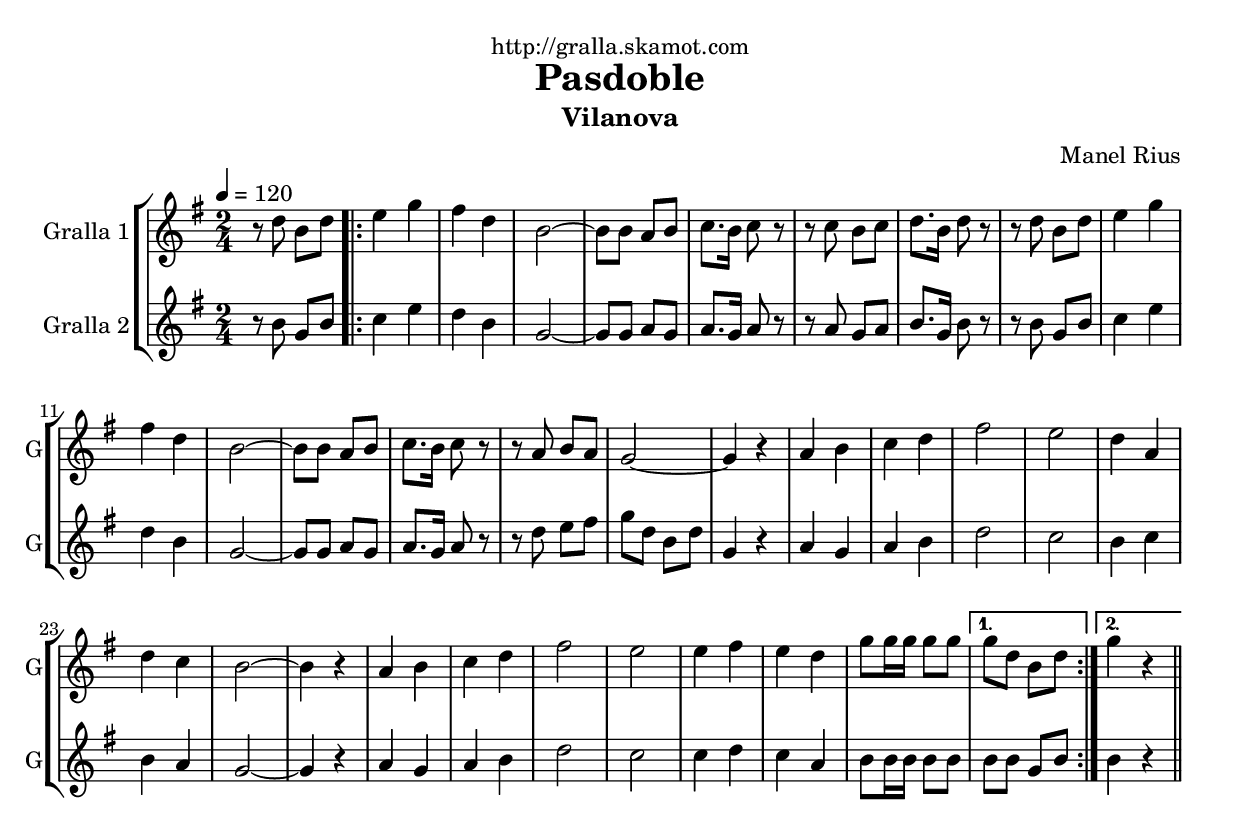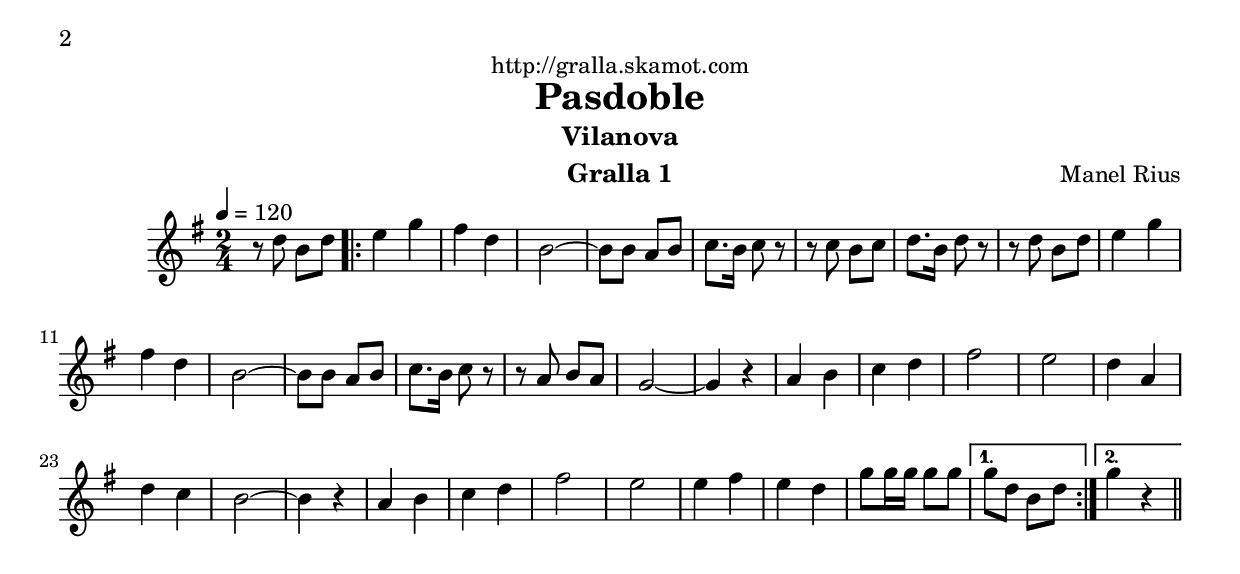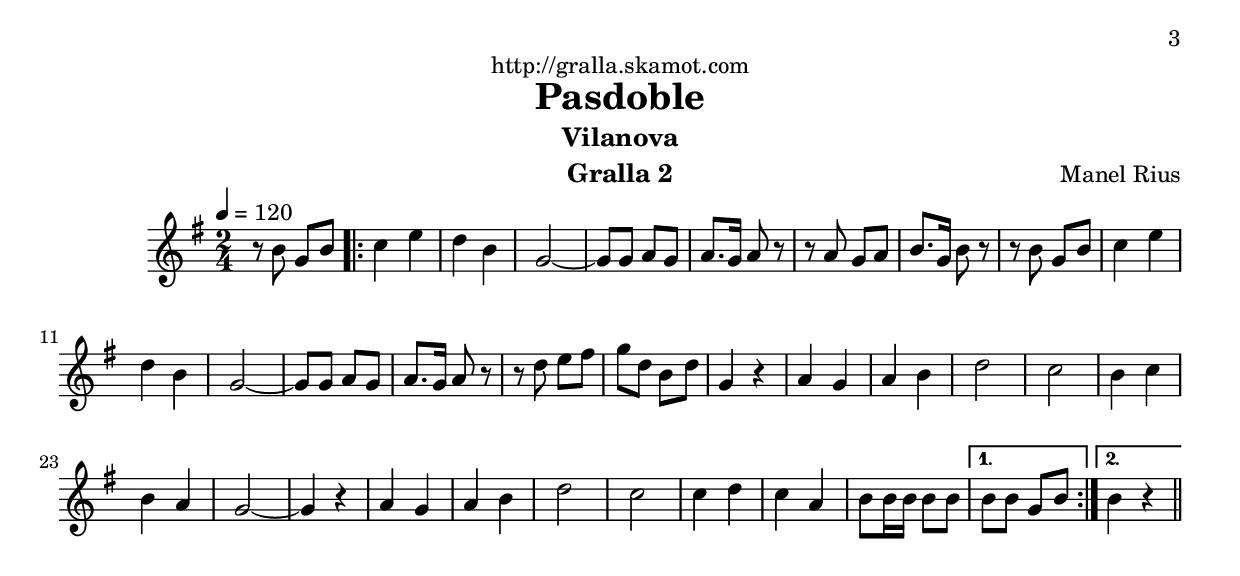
\version "2.16.2"

\header {
  dedication="http://gralla.skamot.com"
  title="Pasdoble"
  subtitle="Vilanova"
  subsubtitle=""
  poet=""
  meter=""
  piece=""
  composer="Manel Rius"
  arranger=""
  opus=""
  instrument=""
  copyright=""
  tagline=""
}

liniaroAa =
\relative d''
{
  \tempo 4=120
  \clef treble
  \key g \major
  \time 2/4
  r8 d b d  |
  \repeat volta 2 { e4 g  |
  fis4 d  |
  b2 ~  |
  %05
  b8 b a b  |
  c8. b16 c8 r  |
  r8 c b c  |
  d8. b16 d8 r  |
  r8 d b d  |
  %10
  e4 g  |
  fis4 d  |
  b2 ~  |
  b8 b a b  |
  c8. b16 c8 r  |
  %15
  r8 a b a  |
  g2 ~  |
  g4 r  |
  a4 b  |
  c4 d  |
  %20
  fis2  |
  e2  |
  d4 a  |
  d4 c  |
  b2 ~  |
  %25
  b4 r  |
  a4 b  |
  c4 d  |
  fis2  |
  e2  |
  %30
  e4 fis  |
  e4 d  |
  g8 g16 g g8 g }
  \alternative { { g8 d b d }
  { g4 r } } \bar "||"
}

liniaroAb =
\relative b'
{
  \tempo 4=120
  \clef treble
  \key g \major
  \time 2/4
  r8 b g b  |
  \repeat volta 2 { c4 e  |
  d4 b  |
  g2 ~  |
  %05
  g8 g a g  |
  a8. g16 a8 r  |
  r8 a g a  |
  b8. g16 b8 r  |
  r8 b g b  |
  %10
  c4 e  |
  d4 b  |
  g2 ~  |
  g8 g a g  |
  a8. g16 a8 r  |
  %15
  r8 d e fis  |
  g8 d b d  |
  g,4 r  |
  a4 g  |
  a4 b  |
  %20
  d2  |
  c2  |
  b4 c  |
  b4 a  |
  g2 ~  |
  %25
  g4 r  |
  a4 g  |
  a4 b  |
  d2  |
  c2  |
  %30
  c4 d  |
  c4 a  |
  b8 b16 b b8 b }
  \alternative { { b8 b g b }
  { b4 r } } \bar "||"
}

\bookpart {
  \score {
    \new StaffGroup {
      \override Score.RehearsalMark #'self-alignment-X = #LEFT
      <<
        \new Staff \with {instrumentName = #"Gralla 1" shortInstrumentName = #"G"} \liniaroAa
        \new Staff \with {instrumentName = #"Gralla 2" shortInstrumentName = #"G"} \liniaroAb
      >>
    }
    \layout {}
  }
  \score { \unfoldRepeats
    \new StaffGroup {
      \override Score.RehearsalMark #'self-alignment-X = #LEFT
      <<
        \new Staff \with {instrumentName = #"Gralla 1" shortInstrumentName = #"G"} \liniaroAa
        \new Staff \with {instrumentName = #"Gralla 2" shortInstrumentName = #"G"} \liniaroAb
      >>
    }
    \midi {
      \set Staff.midiInstrument = "oboe"
      \set DrumStaff.midiInstrument = "drums"
    }
  }
}

\bookpart {
  \header {instrument="Gralla 1"}
  \score {
    \new StaffGroup {
      \override Score.RehearsalMark #'self-alignment-X = #LEFT
      <<
        \new Staff \liniaroAa
      >>
    }
    \layout {}
  }
  \score { \unfoldRepeats
    \new StaffGroup {
      \override Score.RehearsalMark #'self-alignment-X = #LEFT
      <<
        \new Staff \liniaroAa
      >>
    }
    \midi {
      \set Staff.midiInstrument = "oboe"
      \set DrumStaff.midiInstrument = "drums"
    }
  }
}

\bookpart {
  \header {instrument="Gralla 2"}
  \score {
    \new StaffGroup {
      \override Score.RehearsalMark #'self-alignment-X = #LEFT
      <<
        \new Staff \liniaroAb
      >>
    }
    \layout {}
  }
  \score { \unfoldRepeats
    \new StaffGroup {
      \override Score.RehearsalMark #'self-alignment-X = #LEFT
      <<
        \new Staff \liniaroAb
      >>
    }
    \midi {
      \set Staff.midiInstrument = "oboe"
      \set DrumStaff.midiInstrument = "drums"
    }
  }
}

